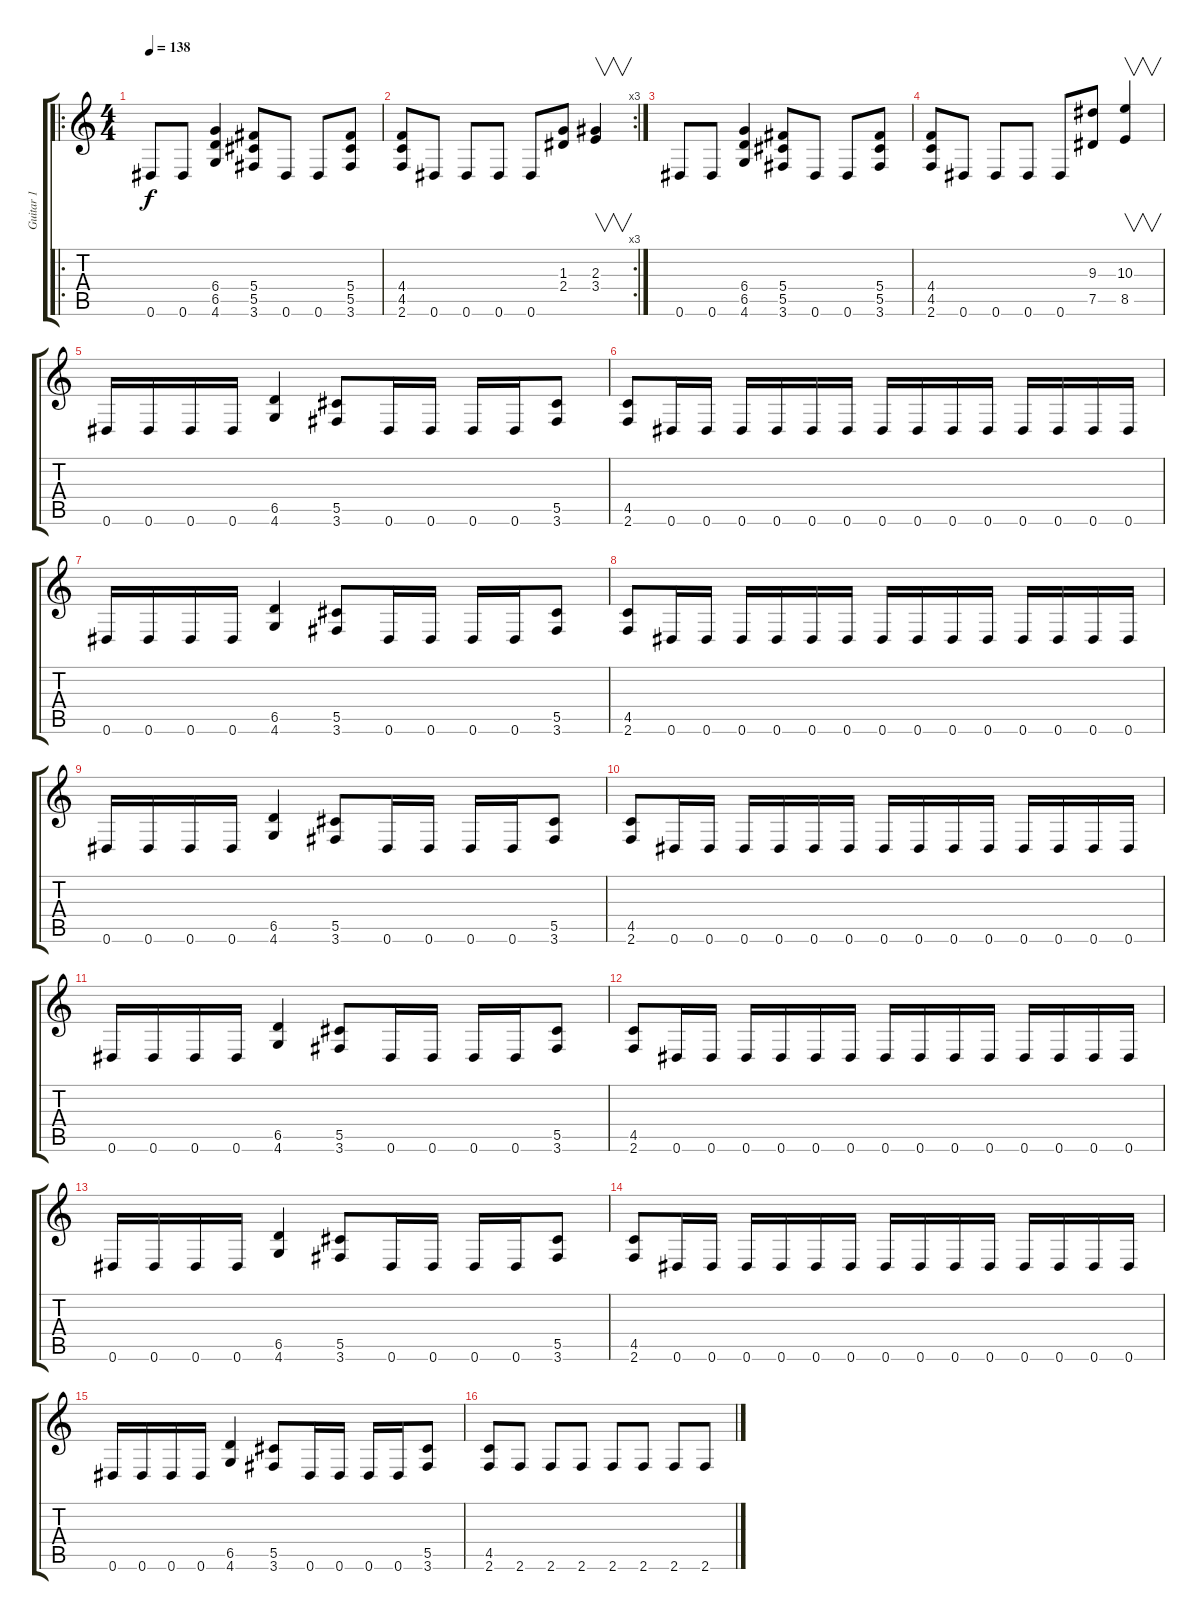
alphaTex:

\track ("Guitar 1" "Guitar 1") {instrument distortionguitar}
\staff {score tabs}
\tuning (Eb4 Bb3 Gb3 Db3 Ab2 Eb2) {hide}
\ro
\ts (4 4)
\tempo 138
\clef g2
\ks c
0.6.8{dy f} 0.6.8 (6.4 6.5 4.6).4 (5.4 5.5 3.6).8 0.6.8 0.6.8 (5.4 5.5 3.6).8 |
\rc 3
(4.4 4.5 2.6).8 0.6.8 0.6.8 0.6.8 0.6.8 (1.3 2.4).8 (2.3 3.4).4{v} |
0.6.8 0.6.8 (6.4 6.5 4.6).4 (5.4 5.5 3.6).8 0.6.8 0.6.8 (5.4 5.5 3.6).8 |
(4.4 4.5 2.6).8 0.6.8 0.6.8 0.6.8 0.6.8 (9.3 7.5).8 (10.3 8.5).4{v} |
0.6.16 0.6.16 0.6.16 0.6.16 (6.5 4.6).4 (5.5 3.6).8 0.6.16 0.6.16 0.6.16 0.6.16 (5.5 3.6).8 |
(4.5 2.6).8 0.6.16 0.6.16 0.6.16 0.6.16 0.6.16 0.6.16 0.6.16 0.6.16 0.6.16 0.6.16 0.6.16 0.6.16 0.6.16 0.6.16 |
0.6.16 0.6.16 0.6.16 0.6.16 (6.5 4.6).4 (5.5 3.6).8 0.6.16 0.6.16 0.6.16 0.6.16 (5.5 3.6).8 |
(4.5 2.6).8 0.6.16 0.6.16 0.6.16 0.6.16 0.6.16 0.6.16 0.6.16 0.6.16 0.6.16 0.6.16 0.6.16 0.6.16 0.6.16 0.6.16 |
0.6.16 0.6.16 0.6.16 0.6.16 (6.5 4.6).4 (5.5 3.6).8 0.6.16 0.6.16 0.6.16 0.6.16 (5.5 3.6).8 |
(4.5 2.6).8 0.6.16 0.6.16 0.6.16 0.6.16 0.6.16 0.6.16 0.6.16 0.6.16 0.6.16 0.6.16 0.6.16 0.6.16 0.6.16 0.6.16 |
0.6.16 0.6.16 0.6.16 0.6.16 (6.5 4.6).4 (5.5 3.6).8 0.6.16 0.6.16 0.6.16 0.6.16 (5.5 3.6).8 |
(4.5 2.6).8 0.6.16 0.6.16 0.6.16 0.6.16 0.6.16 0.6.16 0.6.16 0.6.16 0.6.16 0.6.16 0.6.16 0.6.16 0.6.16 0.6.16 |
0.6.16 0.6.16 0.6.16 0.6.16 (6.5 4.6).4 (5.5 3.6).8 0.6.16 0.6.16 0.6.16 0.6.16 (5.5 3.6).8 |
(4.5 2.6).8 0.6.16 0.6.16 0.6.16 0.6.16 0.6.16 0.6.16 0.6.16 0.6.16 0.6.16 0.6.16 0.6.16 0.6.16 0.6.16 0.6.16 |
0.6.16 0.6.16 0.6.16 0.6.16 (6.5 4.6).4 (5.5 3.6).8 0.6.16 0.6.16 0.6.16 0.6.16 (5.5 3.6).8 |
(4.5 2.6).8 2.6.8 2.6.8 2.6.8 2.6.8 2.6.8 2.6.8 2.6.8
